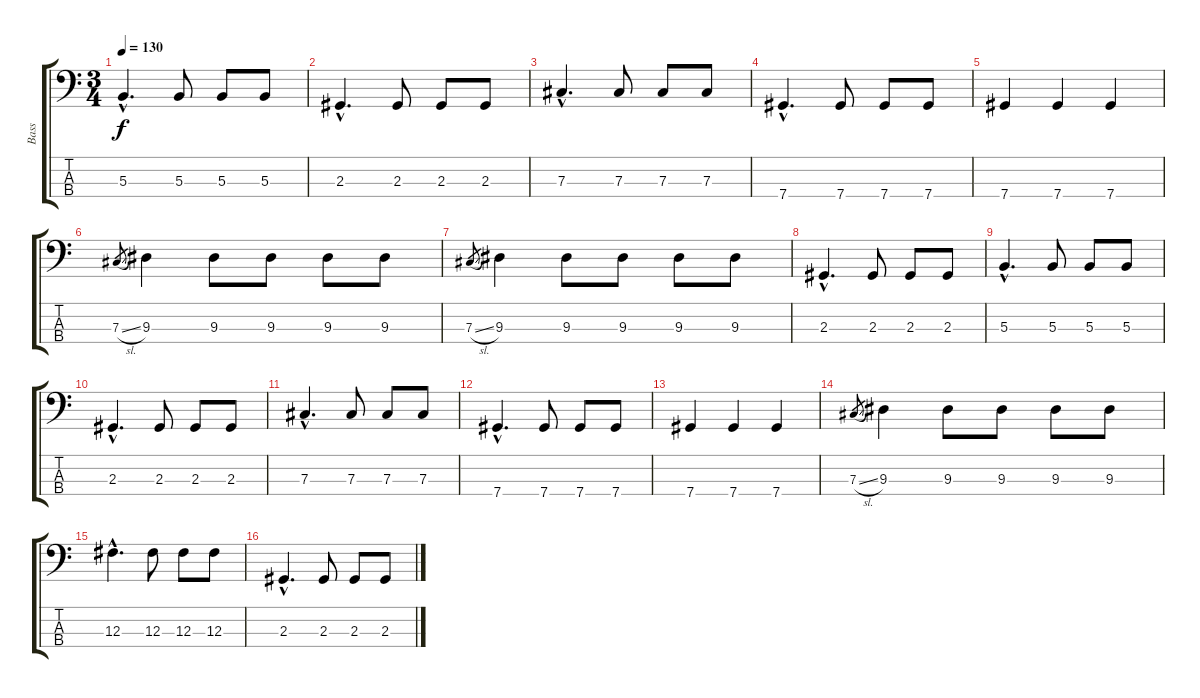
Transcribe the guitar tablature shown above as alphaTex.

\track ("Bass" "Bass") {instrument electricbasspick}
\staff {score tabs}
\tuning (E2 B1 Gb1 Db1) {hide}
\ts (3 4)
\tempo 130
\clef f4
\ks c
5.3{hac}.4{d dy f} 5.3.8 5.3.8 5.3.8 |
2.3{hac}.4{d} 2.3.8 2.3.8 2.3.8 |
7.3{hac}.4{d} 7.3.8 7.3.8 7.3.8 |
7.4{hac}.4{d} 7.4.8 7.4.8 7.4.8 |
7.4.4 7.4.4 7.4.4 |
7.3{sl}.8{gr} 9.3.4 9.3.8 9.3.8 9.3.8 9.3.8 |
7.3{sl}.8{gr} 9.3.4 9.3.8 9.3.8 9.3.8 9.3.8 |
2.3{hac}.4{d} 2.3.8 2.3.8 2.3.8 |
5.3{hac}.4{d} 5.3.8 5.3.8 5.3.8 |
2.3{hac}.4{d} 2.3.8 2.3.8 2.3.8 |
7.3{hac}.4{d} 7.3.8 7.3.8 7.3.8 |
7.4{hac}.4{d} 7.4.8 7.4.8 7.4.8 |
7.4.4 7.4.4 7.4.4 |
7.3{sl}.8{gr} 9.3.4 9.3.8 9.3.8 9.3.8 9.3.8 |
12.3{hac}.4{d} 12.3.8 12.3.8 12.3.8 |
2.3{hac}.4{d} 2.3.8 2.3.8 2.3.8
